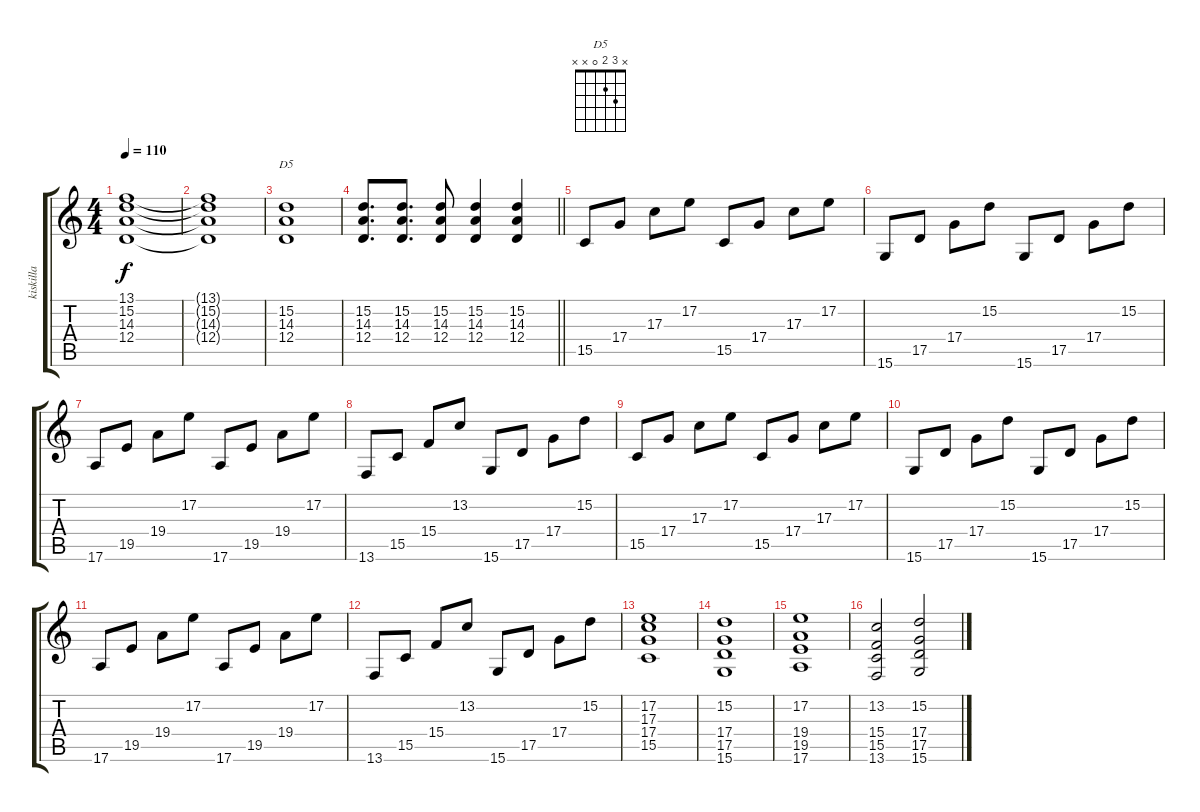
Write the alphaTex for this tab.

\track ("kiskilla" "kiskilla") {instrument rockorgan}
\staff {score tabs}
\tuning (E4 B3 G3 D3 A2 E2) {hide}
\chord ("D5" x 3 2 0 x x)
\ts (4 4)
\tempo 110
\clef g2
\ks c
(13.1 15.2 14.3 12.4).1{dy f} |
(13.1{t} 15.2{t} 14.3{t} 12.4{t}).1 |
(15.2 14.3 12.4).1{ch "D5"} |
\barLineRight lightlight
(15.2 14.3 12.4).8{d} (15.2 14.3 12.4).8{d} (15.2 14.3 12.4).8 (15.2 14.3 12.4).4 (15.2 14.3 12.4).4 |
15.5.8{volume 10 instrument stringensemble1} 17.4.8 17.3.8 17.2.8 15.5.8 17.4.8 17.3.8 17.2.8 |
15.6.8 17.5.8 17.4.8 15.2.8 15.6.8 17.5.8 17.4.8 15.2.8 |
17.6.8 19.5.8 19.4.8 17.2.8 17.6.8 19.5.8 19.4.8 17.2.8 |
13.6.8 15.5.8 15.4.8 13.2.8 15.6.8 17.5.8 17.4.8 15.2.8 |
15.5.8 17.4.8 17.3.8 17.2.8 15.5.8 17.4.8 17.3.8 17.2.8 |
15.6.8 17.5.8 17.4.8 15.2.8 15.6.8 17.5.8 17.4.8 15.2.8 |
17.6.8 19.5.8 19.4.8 17.2.8 17.6.8 19.5.8 19.4.8 17.2.8 |
13.6.8 15.5.8 15.4.8 13.2.8 15.6.8 17.5.8 17.4.8 15.2.8 |
(17.2 17.3 17.4 15.5).1{volume 6} |
(15.2 17.4 17.5 15.6).1 |
(17.2 19.4 19.5 17.6).1 |
(13.2 15.4 15.5 13.6).2 (15.2 17.4 17.5 15.6).2
